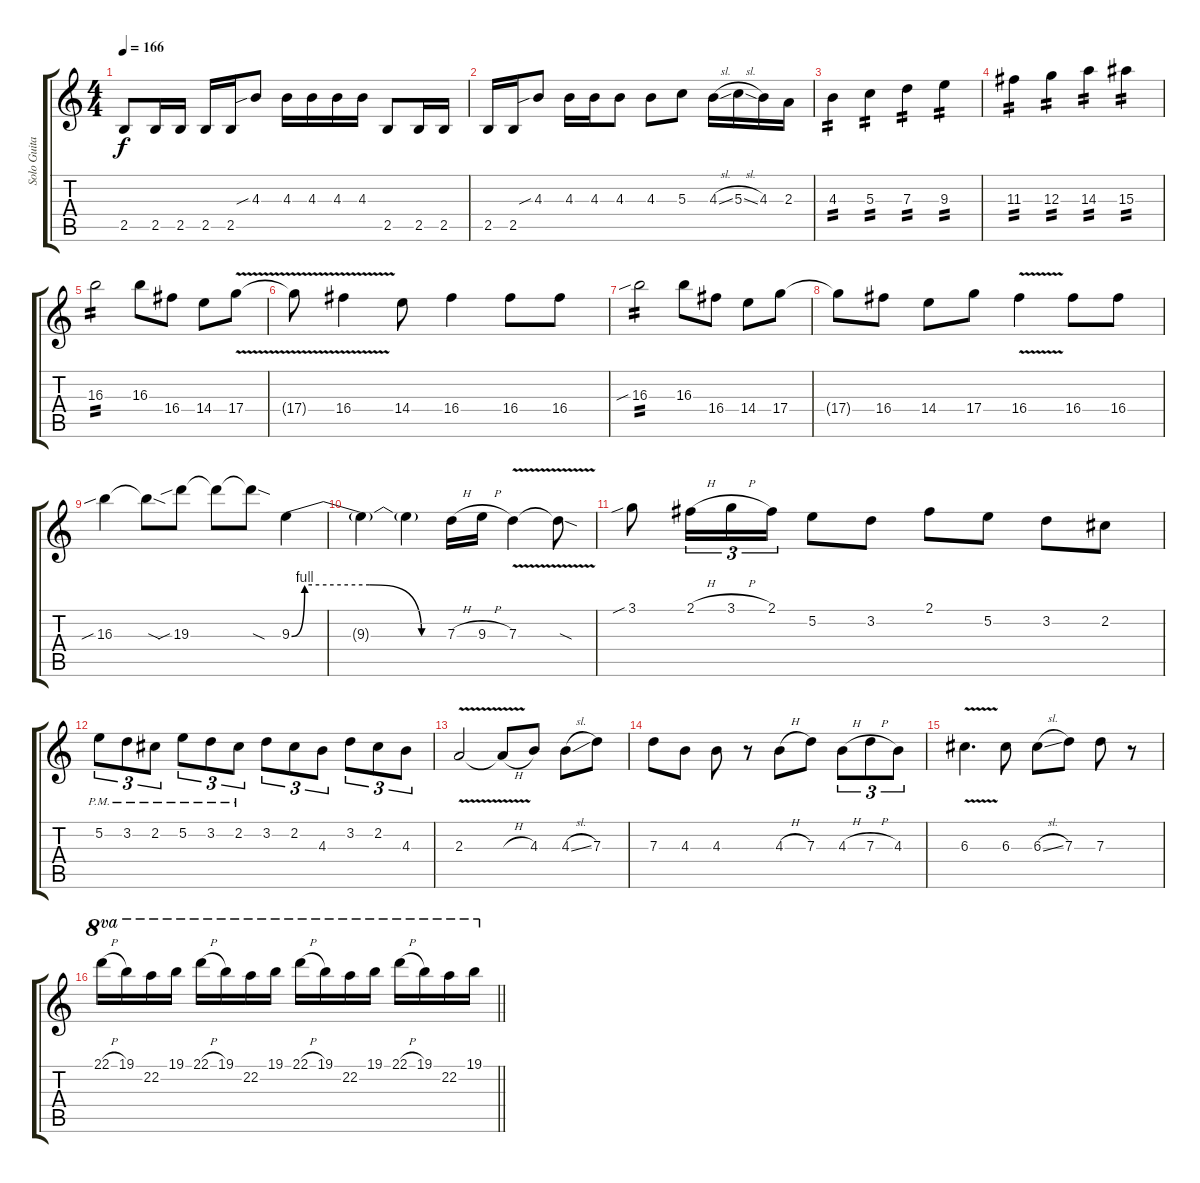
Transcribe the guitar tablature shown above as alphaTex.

\track ("Solo Guitar" "Solo Guita") {instrument overdrivenguitar}
\staff {score tabs}
\tuning (E4 B3 G3 D3 A2 E2) {hide}
\ts (4 4)
\tempo 166
\clef g2
\ks c
2.5.8{dy f} 2.5.16 2.5.16 2.5.16 2.5.16 4.3{sib}.8 4.3.16 4.3.16 4.3.16 4.3.16 2.5.8 2.5.16 2.5.16 |
2.5.16 2.5.16 4.3{sib}.8 4.3.16 4.3.16 4.3.8 4.3.8 5.3.8 4.3{sl}.16 5.3{sl}.16 4.3.16 2.3.16 |
4.3.4{tp 2} 5.3.4{tp 2} 7.3.4{tp 2} 9.3.4{tp 2} |
11.3.4{tp 2} 12.3.4{tp 2} 14.3.4{tp 2} 15.3.4{tp 2} |
16.3.2{tp 2} 16.3.8 16.4.8 14.4.8 17.4{v}.8 |
17.4{t}.8 16.4{v}.4 14.4.8 16.4.4 16.4.8 16.4.8 |
16.3{sib}.2{tp 2} 16.3.8 16.4.8 14.4.8 17.4.8 |
17.4{t}.8 16.4.8 14.4.8 17.4.8 16.4{v}.4 16.4.8 16.4.8 |
16.3{sib}.4 16.3{sod t}.8 19.3{sib}.8 19.3{t}.8 19.3{sod t}.8 9.3{be (custom 0 0 5 4 30 4 50 0 60 0)}.4 |
9.3{t}.4 9.3{t}.4 7.3{h}.16 9.3{h}.16 7.3{v}.4 7.3{v sod t}.8 |
3.1{sib}.8 2.1{h}.16{tu (3 2)} 3.1{h}.16{tu (3 2)} 2.1.16{tu (3 2)} 5.2.8 3.2.8 2.1.8 5.2.8 3.2.8 2.2.8 |
5.2{pm}.8{tu (3 2)} 3.2{pm}.8{tu (3 2)} 2.2{pm}.8{tu (3 2)} 5.2{pm}.8{tu (3 2)} 3.2{pm}.8{tu (3 2)} 2.2{pm}.8{tu (3 2)} 3.2.8{tu (3 2)} 2.2.8{tu (3 2)} 4.3.8{tu (3 2)} 3.2.8{tu (3 2)} 2.2.8{tu (3 2)} 4.3.8{tu (3 2)} |
2.3{v}.2 2.3{v h t}.8 4.3.8 4.3{sl}.8 7.3.8 |
7.3.8 4.3.8 4.3.8 r.8 4.3{h}.8 7.3.8 4.3{h}.8{tu (3 2)} 7.3{h}.8{tu (3 2)} 4.3.8{tu (3 2)} |
6.3{v}.4{d} 6.3.8 6.3{sl}.8 7.3.8 7.3.8 r.8 |
\barLineRight lightlight
22.1{h}.16{ot 8va} 19.1.16{ot 8va} 22.2.16{ot 8va} 19.1.16{ot 8va} 22.1{h}.16{ot 8va} 19.1.16{ot 8va} 22.2.16{ot 8va} 19.1.16{ot 8va} 22.1{h}.16{ot 8va} 19.1.16{ot 8va} 22.2.16{ot 8va} 19.1.16{ot 8va} 22.1{h}.16{ot 8va} 19.1.16{ot 8va} 22.2.16{ot 8va} 19.1.16{ot 8va}
